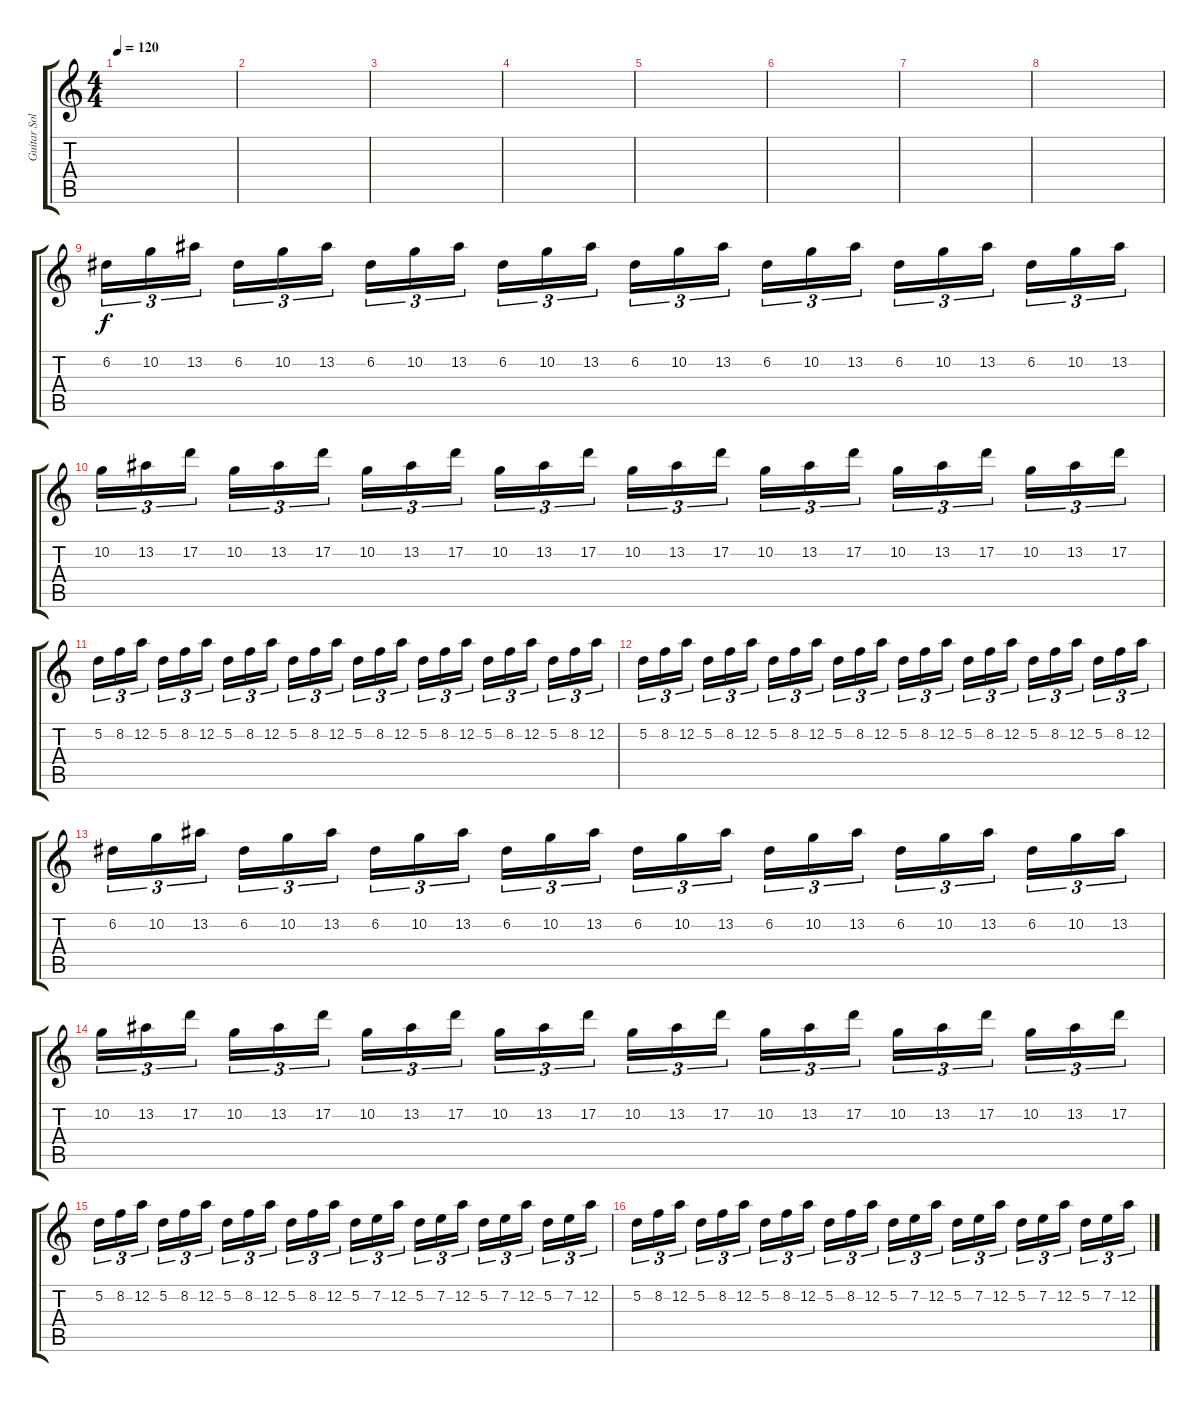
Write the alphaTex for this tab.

\track ("Guitar Solo" "Guitar Sol") {instrument overdrivenguitar}
\staff {score tabs}
\tuning (D4 A3 F3 C3 G2 C2) {hide}
\ts (4 4)
\tempo 120
\clef g2
\ks c
|
|
|
|
|
|
|
|
6.2.16{tu (3 2)} 10.2.16{tu (3 2)} 13.2.16{tu (3 2)} 6.2.16{tu (3 2)} 10.2.16{tu (3 2)} 13.2.16{tu (3 2)} 6.2.16{tu (3 2)} 10.2.16{tu (3 2)} 13.2.16{tu (3 2)} 6.2.16{tu (3 2)} 10.2.16{tu (3 2)} 13.2.16{tu (3 2)} 6.2.16{tu (3 2)} 10.2.16{tu (3 2)} 13.2.16{tu (3 2)} 6.2.16{tu (3 2)} 10.2.16{tu (3 2)} 13.2.16{tu (3 2)} 6.2.16{tu (3 2)} 10.2.16{tu (3 2)} 13.2.16{tu (3 2)} 6.2.16{tu (3 2)} 10.2.16{tu (3 2)} 13.2.16{tu (3 2)} |
10.2.16{tu (3 2)} 13.2.16{tu (3 2)} 17.2.16{tu (3 2)} 10.2.16{tu (3 2)} 13.2.16{tu (3 2)} 17.2.16{tu (3 2)} 10.2.16{tu (3 2)} 13.2.16{tu (3 2)} 17.2.16{tu (3 2)} 10.2.16{tu (3 2)} 13.2.16{tu (3 2)} 17.2.16{tu (3 2)} 10.2.16{tu (3 2)} 13.2.16{tu (3 2)} 17.2.16{tu (3 2)} 10.2.16{tu (3 2)} 13.2.16{tu (3 2)} 17.2.16{tu (3 2)} 10.2.16{tu (3 2)} 13.2.16{tu (3 2)} 17.2.16{tu (3 2)} 10.2.16{tu (3 2)} 13.2.16{tu (3 2)} 17.2.16{tu (3 2)} |
5.2.16{tu (3 2)} 8.2.16{tu (3 2)} 12.2.16{tu (3 2)} 5.2.16{tu (3 2)} 8.2.16{tu (3 2)} 12.2.16{tu (3 2)} 5.2.16{tu (3 2)} 8.2.16{tu (3 2)} 12.2.16{tu (3 2)} 5.2.16{tu (3 2)} 8.2.16{tu (3 2)} 12.2.16{tu (3 2)} 5.2.16{tu (3 2)} 8.2.16{tu (3 2)} 12.2.16{tu (3 2)} 5.2.16{tu (3 2)} 8.2.16{tu (3 2)} 12.2.16{tu (3 2)} 5.2.16{tu (3 2)} 8.2.16{tu (3 2)} 12.2.16{tu (3 2)} 5.2.16{tu (3 2)} 8.2.16{tu (3 2)} 12.2.16{tu (3 2)} |
5.2.16{tu (3 2)} 8.2.16{tu (3 2)} 12.2.16{tu (3 2)} 5.2.16{tu (3 2)} 8.2.16{tu (3 2)} 12.2.16{tu (3 2)} 5.2.16{tu (3 2)} 8.2.16{tu (3 2)} 12.2.16{tu (3 2)} 5.2.16{tu (3 2)} 8.2.16{tu (3 2)} 12.2.16{tu (3 2)} 5.2.16{tu (3 2)} 8.2.16{tu (3 2)} 12.2.16{tu (3 2)} 5.2.16{tu (3 2)} 8.2.16{tu (3 2)} 12.2.16{tu (3 2)} 5.2.16{tu (3 2)} 8.2.16{tu (3 2)} 12.2.16{tu (3 2)} 5.2.16{tu (3 2)} 8.2.16{tu (3 2)} 12.2.16{tu (3 2)} |
6.2.16{tu (3 2)} 10.2.16{tu (3 2)} 13.2.16{tu (3 2)} 6.2.16{tu (3 2)} 10.2.16{tu (3 2)} 13.2.16{tu (3 2)} 6.2.16{tu (3 2)} 10.2.16{tu (3 2)} 13.2.16{tu (3 2)} 6.2.16{tu (3 2)} 10.2.16{tu (3 2)} 13.2.16{tu (3 2)} 6.2.16{tu (3 2)} 10.2.16{tu (3 2)} 13.2.16{tu (3 2)} 6.2.16{tu (3 2)} 10.2.16{tu (3 2)} 13.2.16{tu (3 2)} 6.2.16{tu (3 2)} 10.2.16{tu (3 2)} 13.2.16{tu (3 2)} 6.2.16{tu (3 2)} 10.2.16{tu (3 2)} 13.2.16{tu (3 2)} |
10.2.16{tu (3 2)} 13.2.16{tu (3 2)} 17.2.16{tu (3 2)} 10.2.16{tu (3 2)} 13.2.16{tu (3 2)} 17.2.16{tu (3 2)} 10.2.16{tu (3 2)} 13.2.16{tu (3 2)} 17.2.16{tu (3 2)} 10.2.16{tu (3 2)} 13.2.16{tu (3 2)} 17.2.16{tu (3 2)} 10.2.16{tu (3 2)} 13.2.16{tu (3 2)} 17.2.16{tu (3 2)} 10.2.16{tu (3 2)} 13.2.16{tu (3 2)} 17.2.16{tu (3 2)} 10.2.16{tu (3 2)} 13.2.16{tu (3 2)} 17.2.16{tu (3 2)} 10.2.16{tu (3 2)} 13.2.16{tu (3 2)} 17.2.16{tu (3 2)} |
5.2.16{tu (3 2)} 8.2.16{tu (3 2)} 12.2.16{tu (3 2)} 5.2.16{tu (3 2)} 8.2.16{tu (3 2)} 12.2.16{tu (3 2)} 5.2.16{tu (3 2)} 8.2.16{tu (3 2)} 12.2.16{tu (3 2)} 5.2.16{tu (3 2)} 8.2.16{tu (3 2)} 12.2.16{tu (3 2)} 5.2.16{tu (3 2)} 7.2.16{tu (3 2)} 12.2.16{tu (3 2)} 5.2.16{tu (3 2)} 7.2.16{tu (3 2)} 12.2.16{tu (3 2)} 5.2.16{tu (3 2)} 7.2.16{tu (3 2)} 12.2.16{tu (3 2)} 5.2.16{tu (3 2)} 7.2.16{tu (3 2)} 12.2.16{tu (3 2)} |
5.2.16{tu (3 2)} 8.2.16{tu (3 2)} 12.2.16{tu (3 2)} 5.2.16{tu (3 2)} 8.2.16{tu (3 2)} 12.2.16{tu (3 2)} 5.2.16{tu (3 2)} 8.2.16{tu (3 2)} 12.2.16{tu (3 2)} 5.2.16{tu (3 2)} 8.2.16{tu (3 2)} 12.2.16{tu (3 2)} 5.2.16{tu (3 2)} 7.2.16{tu (3 2)} 12.2.16{tu (3 2)} 5.2.16{tu (3 2)} 7.2.16{tu (3 2)} 12.2.16{tu (3 2)} 5.2.16{tu (3 2)} 7.2.16{tu (3 2)} 12.2.16{tu (3 2)} 5.2.16{tu (3 2)} 7.2.16{tu (3 2)} 12.2.16{tu (3 2)}
